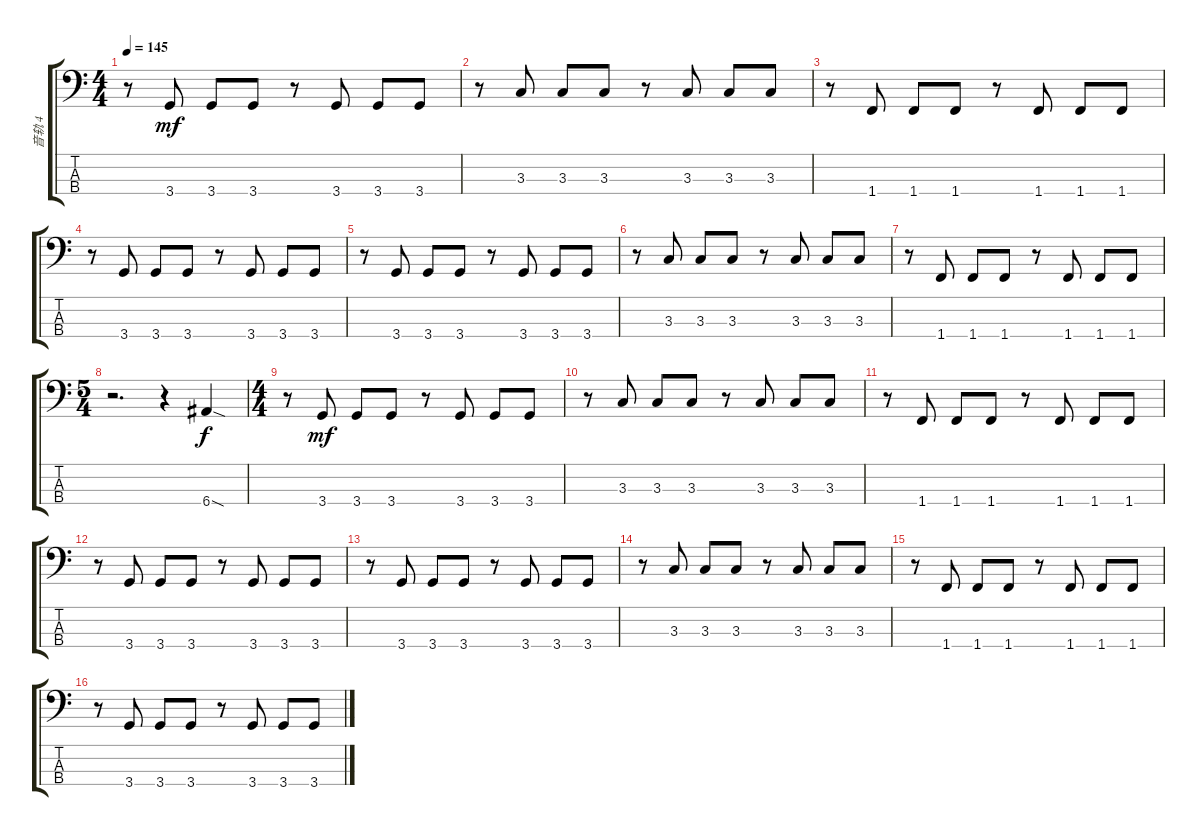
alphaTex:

\track ("音轨 4" "音轨 4") {instrument electricbassfinger}
\staff {score tabs}
\tuning (G2 D2 A1 E1) {hide}
\ts (4 4)
\tempo 145
\clef f4
\ks c
r.8{dy mf} 3.4.8 3.4.8 3.4.8 r.8 3.4.8 3.4.8 3.4.8 |
r.8 3.3.8 3.3.8 3.3.8 r.8 3.3.8 3.3.8 3.3.8 |
r.8 1.4.8 1.4.8 1.4.8 r.8 1.4.8 1.4.8 1.4.8 |
r.8 3.4.8 3.4.8 3.4.8 r.8 3.4.8 3.4.8 3.4.8 |
r.8 3.4.8 3.4.8 3.4.8 r.8 3.4.8 3.4.8 3.4.8 |
r.8 3.3.8 3.3.8 3.3.8 r.8 3.3.8 3.3.8 3.3.8 |
r.8 1.4.8 1.4.8 1.4.8 r.8 1.4.8 1.4.8 1.4.8 |
\ts (5 4)
r.2{d} r.4 6.4{sod}.4{dy f} |
\ts (4 4)
r.8 3.4.8{dy mf} 3.4.8 3.4.8 r.8 3.4.8 3.4.8 3.4.8 |
r.8 3.3.8 3.3.8 3.3.8 r.8 3.3.8 3.3.8 3.3.8 |
r.8 1.4.8 1.4.8 1.4.8 r.8 1.4.8 1.4.8 1.4.8 |
r.8 3.4.8 3.4.8 3.4.8 r.8 3.4.8 3.4.8 3.4.8 |
r.8 3.4.8 3.4.8 3.4.8 r.8 3.4.8 3.4.8 3.4.8 |
r.8 3.3.8 3.3.8 3.3.8 r.8 3.3.8 3.3.8 3.3.8 |
r.8 1.4.8 1.4.8 1.4.8 r.8 1.4.8 1.4.8 1.4.8 |
r.8 3.4.8 3.4.8 3.4.8 r.8 3.4.8 3.4.8 3.4.8
